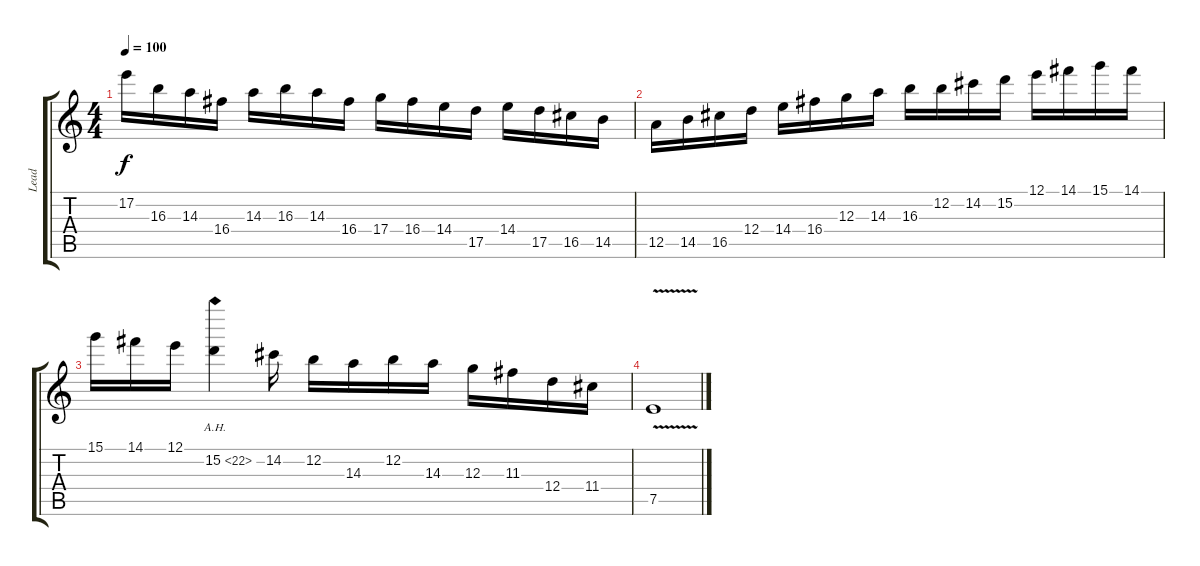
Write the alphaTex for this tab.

\track ("Lead" "Lead") {instrument distortionguitar}
\staff {score tabs}
\tuning (E4 B3 G3 D3 A2 E2) {hide}
\ts (4 4)
\tempo 100
\clef g2
\ks c
17.2.16{dy f} 16.3.16 14.3.16 16.4.16 14.3.16 16.3.16 14.3.16 16.4.16 17.4.16 16.4.16 14.4.16 17.5.16 14.4.16 17.5.16 16.5.16 14.5.16 |
12.5.16 14.5.16 16.5.16 12.4.16 14.4.16 16.4.16 12.3.16 14.3.16 16.3.16 12.2.16 14.2.16 15.2.16 12.1.16 14.1.16 15.1.16 14.1.16 |
15.1.16 14.1.16 12.1.16 15.2{ah 7}.4 14.2.16 12.2.16 14.3.16 12.2.16 14.3.16 12.3.16 11.3.16 12.4.16 11.4.16 |
7.5{v}.1
